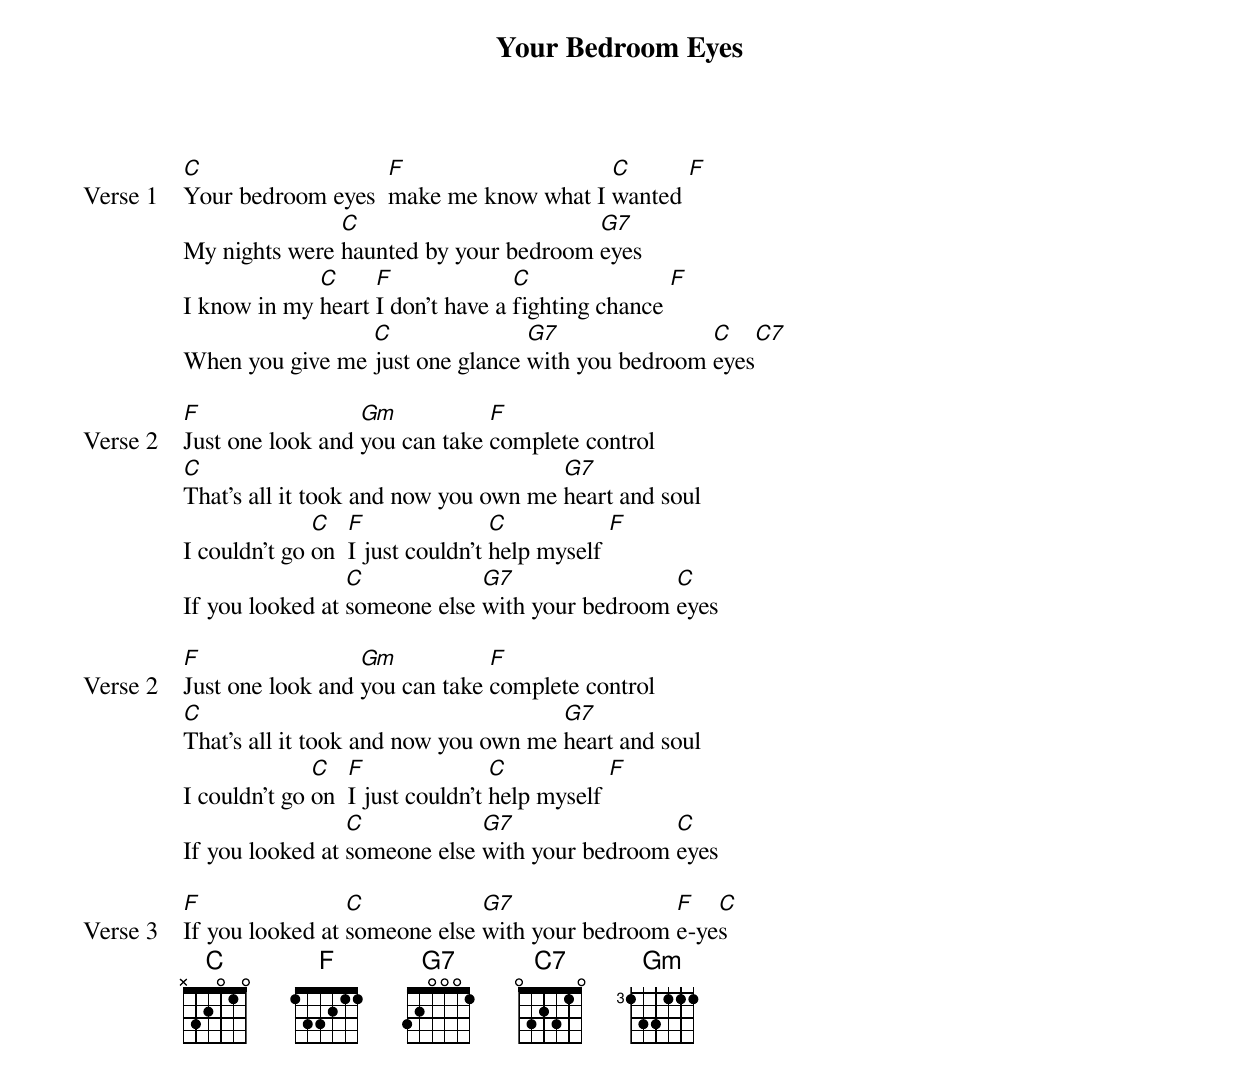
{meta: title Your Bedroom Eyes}
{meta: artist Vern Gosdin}
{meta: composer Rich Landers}

{start_of_verse: Verse 1}
[C]Your bedroom eyes  [F]make me know what I [C]wanted [F]
My nights were [C]haunted by your bedroom [G7]eyes
I know in my [C]heart [F]I don’t have a [C]fighting chance [F]
When you give me [C]just one glance [G7]with you bedroom [C]eyes[C7]
{end_of_verse}

{start_of_verse: Verse 2}
[F]Just one look and [Gm]you can take [F]complete control
[C]That’s all it took and now you own me [G7]heart and soul
I couldn’t go [C]on  [F]I just couldn’t [C]help myself [F]
If you looked at [C]someone else [G7]with your bedroom [C]eyes
{end_of_verse}

{start_of_verse: Verse 2}
[F]Just one look and [Gm]you can take [F]complete control
[C]That’s all it took and now you own me [G7]heart and soul
I couldn’t go [C]on  [F]I just couldn’t [C]help myself [F]
If you looked at [C]someone else [G7]with your bedroom [C]eyes
{end_of_verse}

{start_of_verse: Verse 3}
[F]If you looked at [C]someone else [G7]with your bedroom [F]e-ye[C]s
{end_of_verse}
